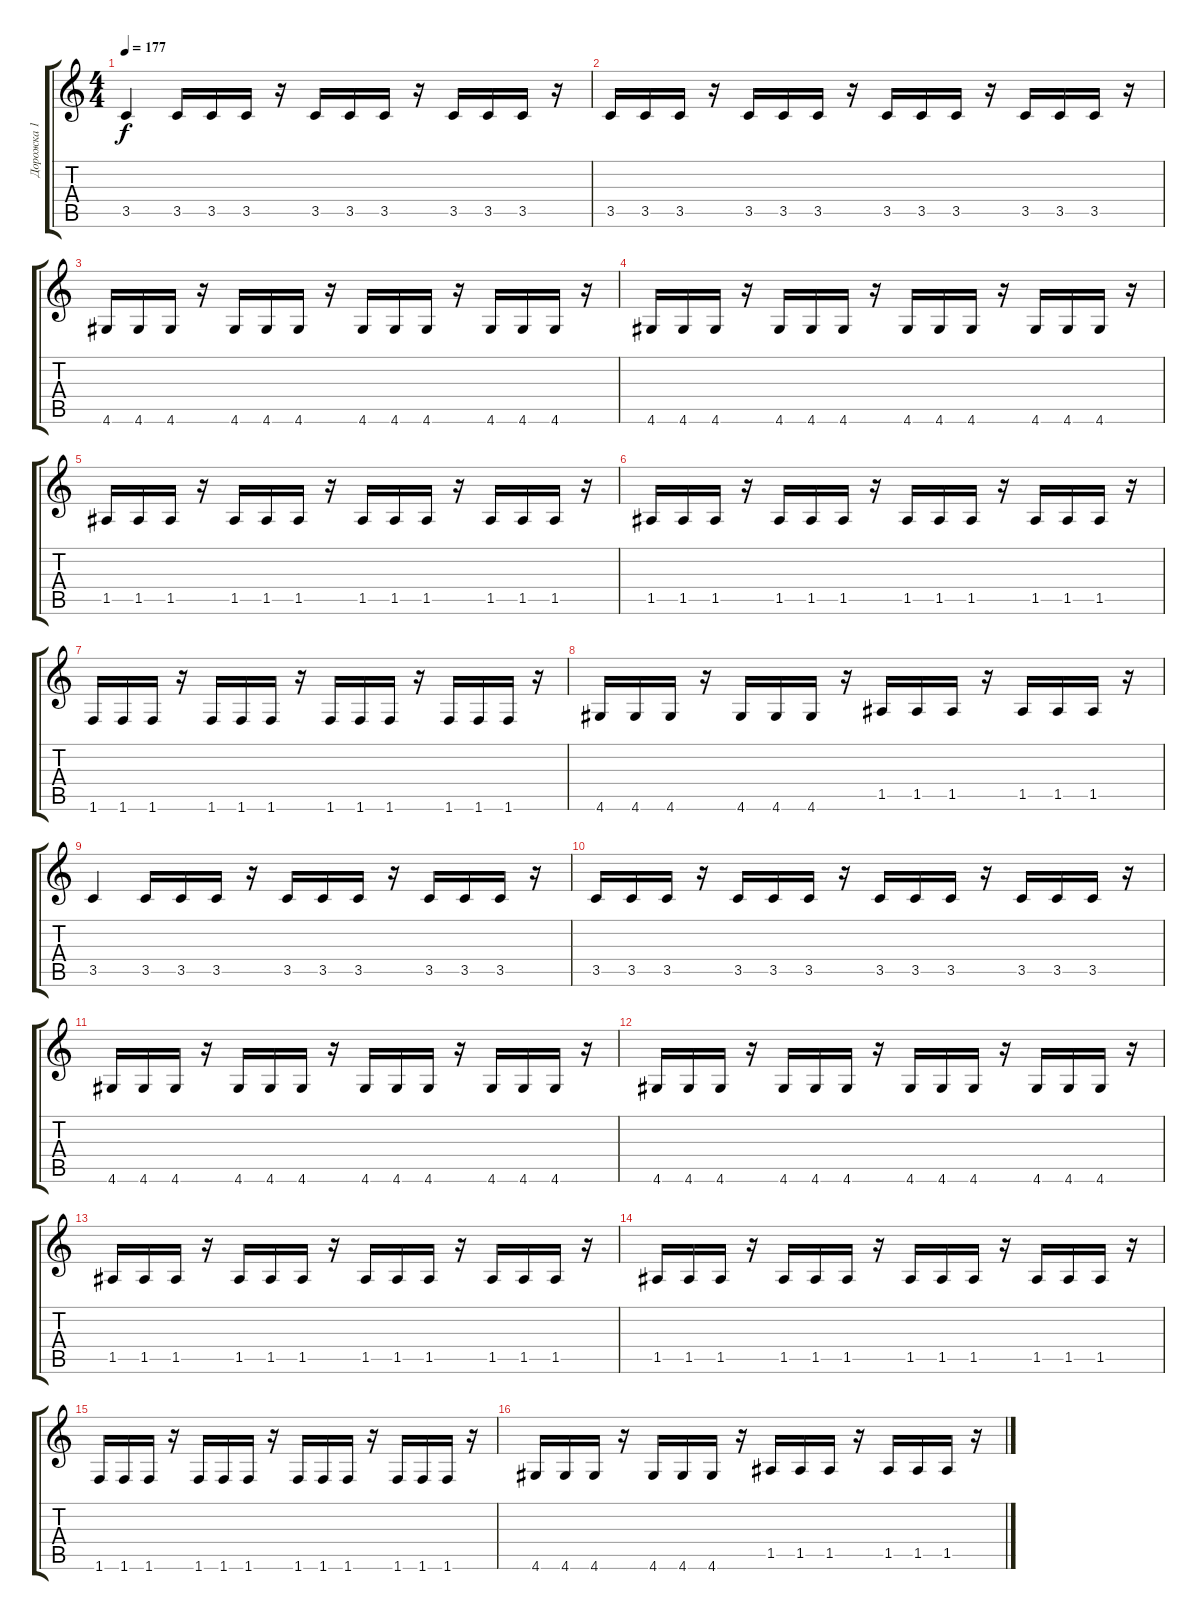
\track ("Дорожка 1" "Дорожка 1") {instrument distortionguitar}
\staff {score tabs}
\tuning (E4 B3 G3 D3 A2 E2) {hide}
\ts (4 4)
\tempo 177
\clef g2
\ks c
3.5.4{dy f} 3.5.16 3.5.16 3.5.16 r.16 3.5.16 3.5.16 3.5.16 r.16 3.5.16 3.5.16 3.5.16 r.16 |
3.5.16 3.5.16 3.5.16 r.16 3.5.16 3.5.16 3.5.16 r.16 3.5.16 3.5.16 3.5.16 r.16 3.5.16 3.5.16 3.5.16 r.16 |
4.6.16 4.6.16 4.6.16 r.16 4.6.16 4.6.16 4.6.16 r.16 4.6.16 4.6.16 4.6.16 r.16 4.6.16 4.6.16 4.6.16 r.16 |
4.6.16 4.6.16 4.6.16 r.16 4.6.16 4.6.16 4.6.16 r.16 4.6.16 4.6.16 4.6.16 r.16 4.6.16 4.6.16 4.6.16 r.16 |
1.5.16 1.5.16 1.5.16 r.16 1.5.16 1.5.16 1.5.16 r.16 1.5.16 1.5.16 1.5.16 r.16 1.5.16 1.5.16 1.5.16 r.16 |
1.5.16 1.5.16 1.5.16 r.16 1.5.16 1.5.16 1.5.16 r.16 1.5.16 1.5.16 1.5.16 r.16 1.5.16 1.5.16 1.5.16 r.16 |
1.6.16 1.6.16 1.6.16 r.16 1.6.16 1.6.16 1.6.16 r.16 1.6.16 1.6.16 1.6.16 r.16 1.6.16 1.6.16 1.6.16 r.16 |
4.6.16 4.6.16 4.6.16 r.16 4.6.16 4.6.16 4.6.16 r.16 1.5.16 1.5.16 1.5.16 r.16 1.5.16 1.5.16 1.5.16 r.16 |
3.5.4 3.5.16 3.5.16 3.5.16 r.16 3.5.16 3.5.16 3.5.16 r.16 3.5.16 3.5.16 3.5.16 r.16 |
3.5.16 3.5.16 3.5.16 r.16 3.5.16 3.5.16 3.5.16 r.16 3.5.16 3.5.16 3.5.16 r.16 3.5.16 3.5.16 3.5.16 r.16 |
4.6.16 4.6.16 4.6.16 r.16 4.6.16 4.6.16 4.6.16 r.16 4.6.16 4.6.16 4.6.16 r.16 4.6.16 4.6.16 4.6.16 r.16 |
4.6.16 4.6.16 4.6.16 r.16 4.6.16 4.6.16 4.6.16 r.16 4.6.16 4.6.16 4.6.16 r.16 4.6.16 4.6.16 4.6.16 r.16 |
1.5.16 1.5.16 1.5.16 r.16 1.5.16 1.5.16 1.5.16 r.16 1.5.16 1.5.16 1.5.16 r.16 1.5.16 1.5.16 1.5.16 r.16 |
1.5.16 1.5.16 1.5.16 r.16 1.5.16 1.5.16 1.5.16 r.16 1.5.16 1.5.16 1.5.16 r.16 1.5.16 1.5.16 1.5.16 r.16 |
1.6.16 1.6.16 1.6.16 r.16 1.6.16 1.6.16 1.6.16 r.16 1.6.16 1.6.16 1.6.16 r.16 1.6.16 1.6.16 1.6.16 r.16 |
4.6.16 4.6.16 4.6.16 r.16 4.6.16 4.6.16 4.6.16 r.16 1.5.16 1.5.16 1.5.16 r.16 1.5.16 1.5.16 1.5.16 r.16
